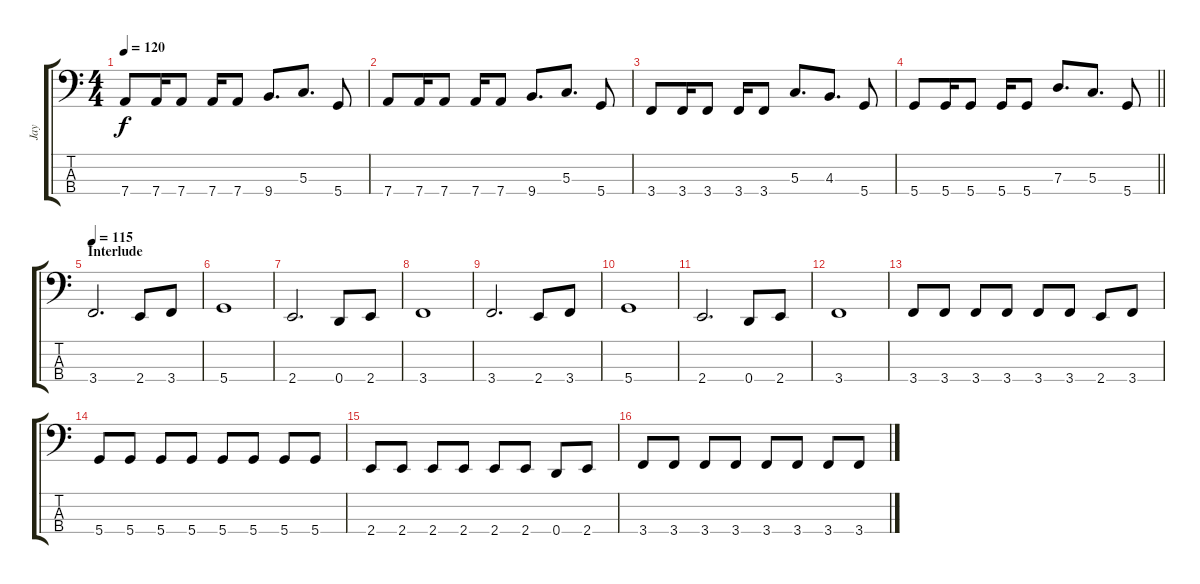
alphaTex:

\track ("Jay" "Jay") {instrument electricbasspick}
\staff {score tabs}
\tuning (F2 C2 G1 D1) {hide}
\ts (4 4)
\tempo 120
\clef f4
\ks c
7.4.8{dy f} 7.4.16 7.4.8 7.4.16 7.4.8 9.4.8{d} 5.3.8{d} 5.4.8 |
7.4.8 7.4.16 7.4.8 7.4.16 7.4.8 9.4.8{d} 5.3.8{d} 5.4.8 |
3.4.8 3.4.16 3.4.8 3.4.16 3.4.8 5.3.8{d} 4.3.8{d} 5.4.8 |
\barLineRight lightlight
5.4.8 5.4.16 5.4.8 5.4.16 5.4.8 7.3.8{d} 5.3.8{d} 5.4.8 |
\section ("" "Interlude")
\tempo 115
3.4.2{d} 2.4.8 3.4.8 |
5.4.1 |
2.4.2{d} 0.4.8 2.4.8 |
3.4.1 |
3.4.2{d} 2.4.8 3.4.8 |
5.4.1 |
2.4.2{d} 0.4.8 2.4.8 |
3.4.1 |
3.4.8 3.4.8 3.4.8 3.4.8 3.4.8 3.4.8 2.4.8 3.4.8 |
5.4.8 5.4.8 5.4.8 5.4.8 5.4.8 5.4.8 5.4.8 5.4.8 |
2.4.8 2.4.8 2.4.8 2.4.8 2.4.8 2.4.8 0.4.8 2.4.8 |
3.4.8 3.4.8 3.4.8 3.4.8 3.4.8 3.4.8 3.4.8 3.4.8
